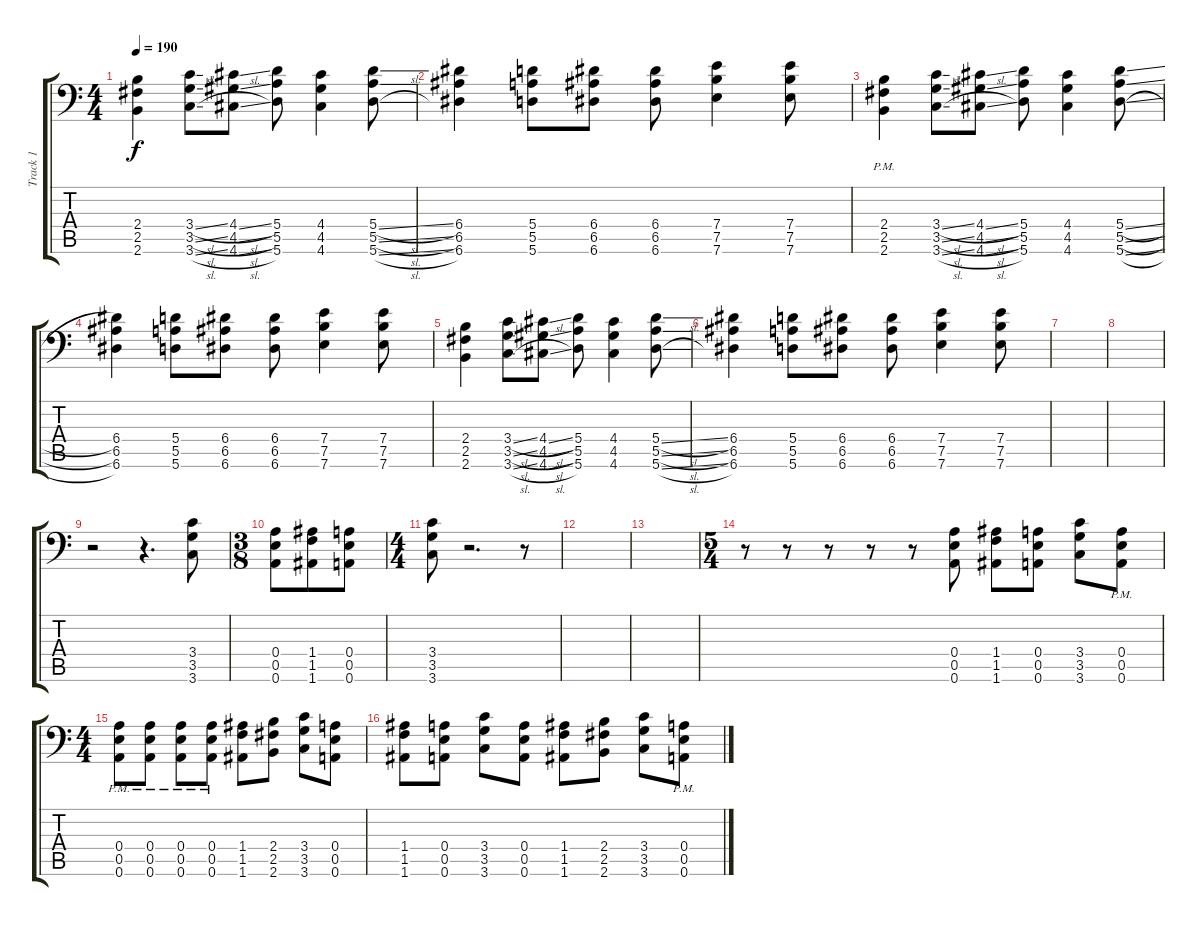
\track ("Track 1" "Track 1") {instrument distortionguitar}
\staff {score tabs}
\tuning (B3 Gb3 D3 A2 E2 A1) {hide}
\ts (4 4)
\tempo 190
\clef f4
\ks c
(2.4 2.5 2.6).4{dy f} (3.4{sl} 3.5{sl} 3.6{sl}).8 (4.4{sl} 4.5{sl} 4.6{sl}).8 (5.4 5.5 5.6).8 (4.4 4.5 4.6).4 (5.4{sl} 5.5{sl} 5.6{sl}).8 |
(6.4 6.5 6.6).4 (5.4 5.5 5.6).8 (6.4 6.5 6.6).8 (6.4 6.5 6.6).8 (7.4 7.5 7.6).4 (7.4 7.5 7.6).8 |
(2.4{pm} 2.5{pm} 2.6{pm}).4 (3.4{sl} 3.5{sl} 3.6{sl}).8 (4.4{sl} 4.5{sl} 4.6{sl}).8 (5.4 5.5 5.6).8 (4.4 4.5 4.6).4 (5.4{sl} 5.5{sl} 5.6{sl}).8 |
(6.4 6.5 6.6).4 (5.4 5.5 5.6).8 (6.4 6.5 6.6).8 (6.4 6.5 6.6).8 (7.4 7.5 7.6).4 (7.4 7.5 7.6).8 |
(2.4 2.5 2.6).4 (3.4{sl} 3.5{sl} 3.6{sl}).8 (4.4{sl} 4.5{sl} 4.6{sl}).8 (5.4 5.5 5.6).8 (4.4 4.5 4.6).4 (5.4{sl} 5.5{sl} 5.6{sl}).8 |
(6.4 6.5 6.6).4 (5.4 5.5 5.6).8 (6.4 6.5 6.6).8 (6.4 6.5 6.6).8 (7.4 7.5 7.6).4 (7.4 7.5 7.6).8 |
|
|
r.2 r.4{d} (3.4 3.5 3.6).8 |
\ts (3 8)
(0.4 0.5 0.6).8 (1.4 1.5 1.6).8 (0.4 0.5 0.6).8 |
\ts (4 4)
(3.4 3.5 3.6).8 r.2{d} r.8 |
|
|
\ts (5 4)
r.8 r.8 r.8 r.8 r.8 (0.4 0.5 0.6).8 (1.4 1.5 1.6).8 (0.4 0.5 0.6).8 (3.4 3.5 3.6).8 (0.4{pm} 0.5{pm} 0.6{pm}).8 |
\ts (4 4)
(0.4{pm} 0.5{pm} 0.6{pm}).8 (0.4{pm} 0.5{pm} 0.6{pm}).8 (0.4{pm} 0.5{pm} 0.6{pm}).8 (0.4{pm} 0.5{pm} 0.6{pm}).8 (1.4 1.5 1.6).8 (2.4 2.5 2.6).8 (3.4 3.5 3.6).8 (0.4 0.5 0.6).8 |
(1.4 1.5 1.6).8 (0.4 0.5 0.6).8 (3.4 3.5 3.6).8 (0.4 0.5 0.6).8 (1.4 1.5 1.6).8 (2.4 2.5 2.6).8 (3.4 3.5 3.6).8 (0.4{pm} 0.5{pm} 0.6{pm}).8
